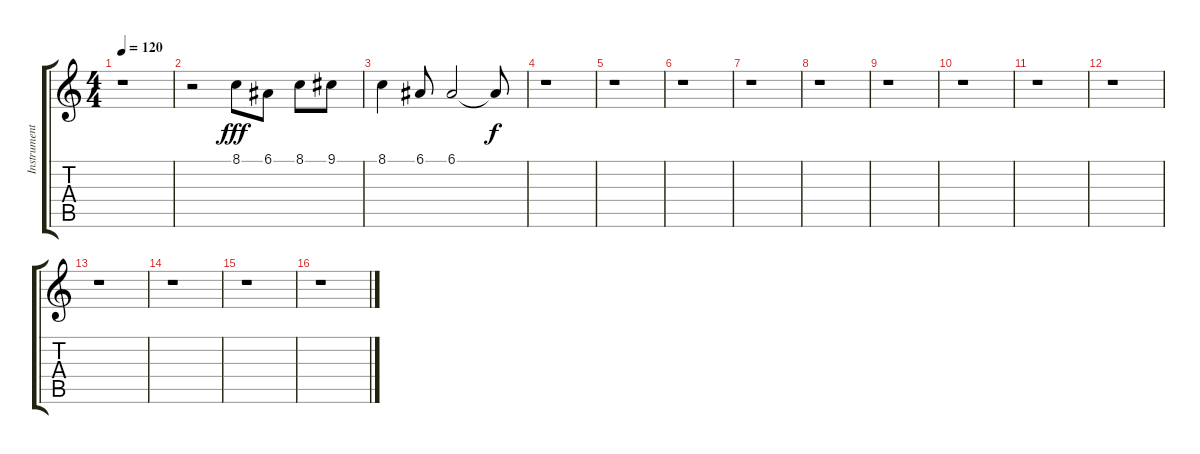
\track ("Instrument" "Instrument") {instrument voiceoohs}
\staff {score tabs}
\tuning (E4 B3 G3 D3 A2 E2) {hide}
\ts (4 4)
\tempo 120
\clef g2
\ks c
r.1{dy f} |
r.2 8.1.8{dy fff} 6.1.8 8.1.8 9.1.8 |
8.1.4 6.1.8 6.1.2 6.1{t}.8{dy f} |
r.1 |
r.1 |
r.1 |
r.1 |
r.1 |
r.1 |
r.1 |
r.1 |
r.1 |
r.1 |
r.1 |
r.1 |
r.1
